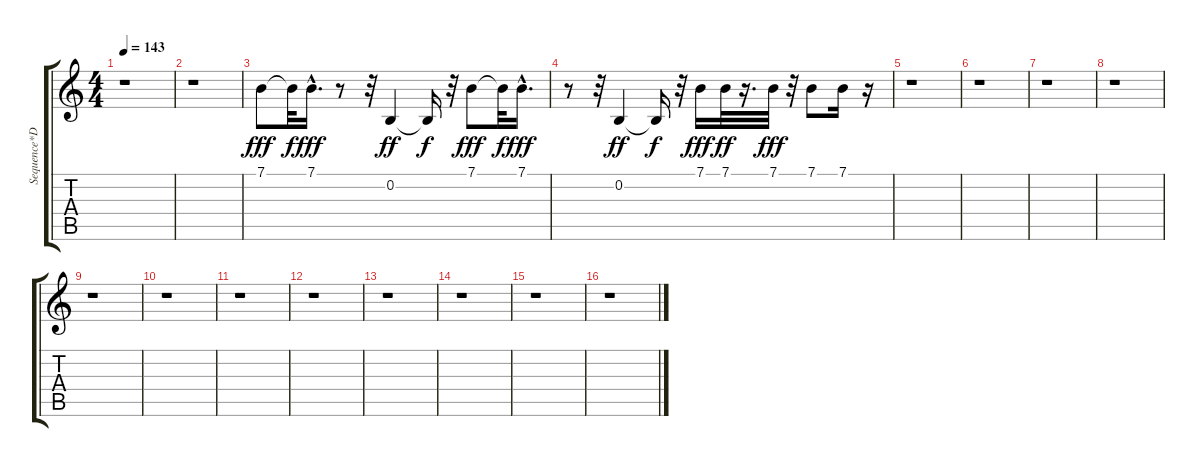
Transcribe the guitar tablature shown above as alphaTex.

\track ("Sequence*Demixed 15" "Sequence*D") {instrument brasssection}
\staff {score tabs}
\tuning (E4 B3 G3 D3 A2 E2) {hide}
\ts (4 4)
\tempo 143
\clef g2
\ks c
r.1{dy fff instrument brasssection} |
r.1 |
7.1.8 7.1{t}.32{dy f} 7.1{hac}.16{d dy fff} r.8 r.32 0.2.4{dy ff} 0.2{t}.16{dy f} r.32 7.1.8{dy fff} 7.1{t}.32{dy f} 7.1{hac}.16{d dy fff} |
r.8 r.32 0.2.4{dy ff} 0.2{t}.16{dy f} r.32 7.1.16{dy fff} 7.1.32{dy ff} r.16{d} 7.1.32{dy fff} r.32 7.1.8 7.1.16 r.16 |
r.1 |
r.1 |
r.1 |
r.1 |
r.1 |
r.1 |
r.1 |
r.1 |
r.1 |
r.1 |
r.1 |
r.1
